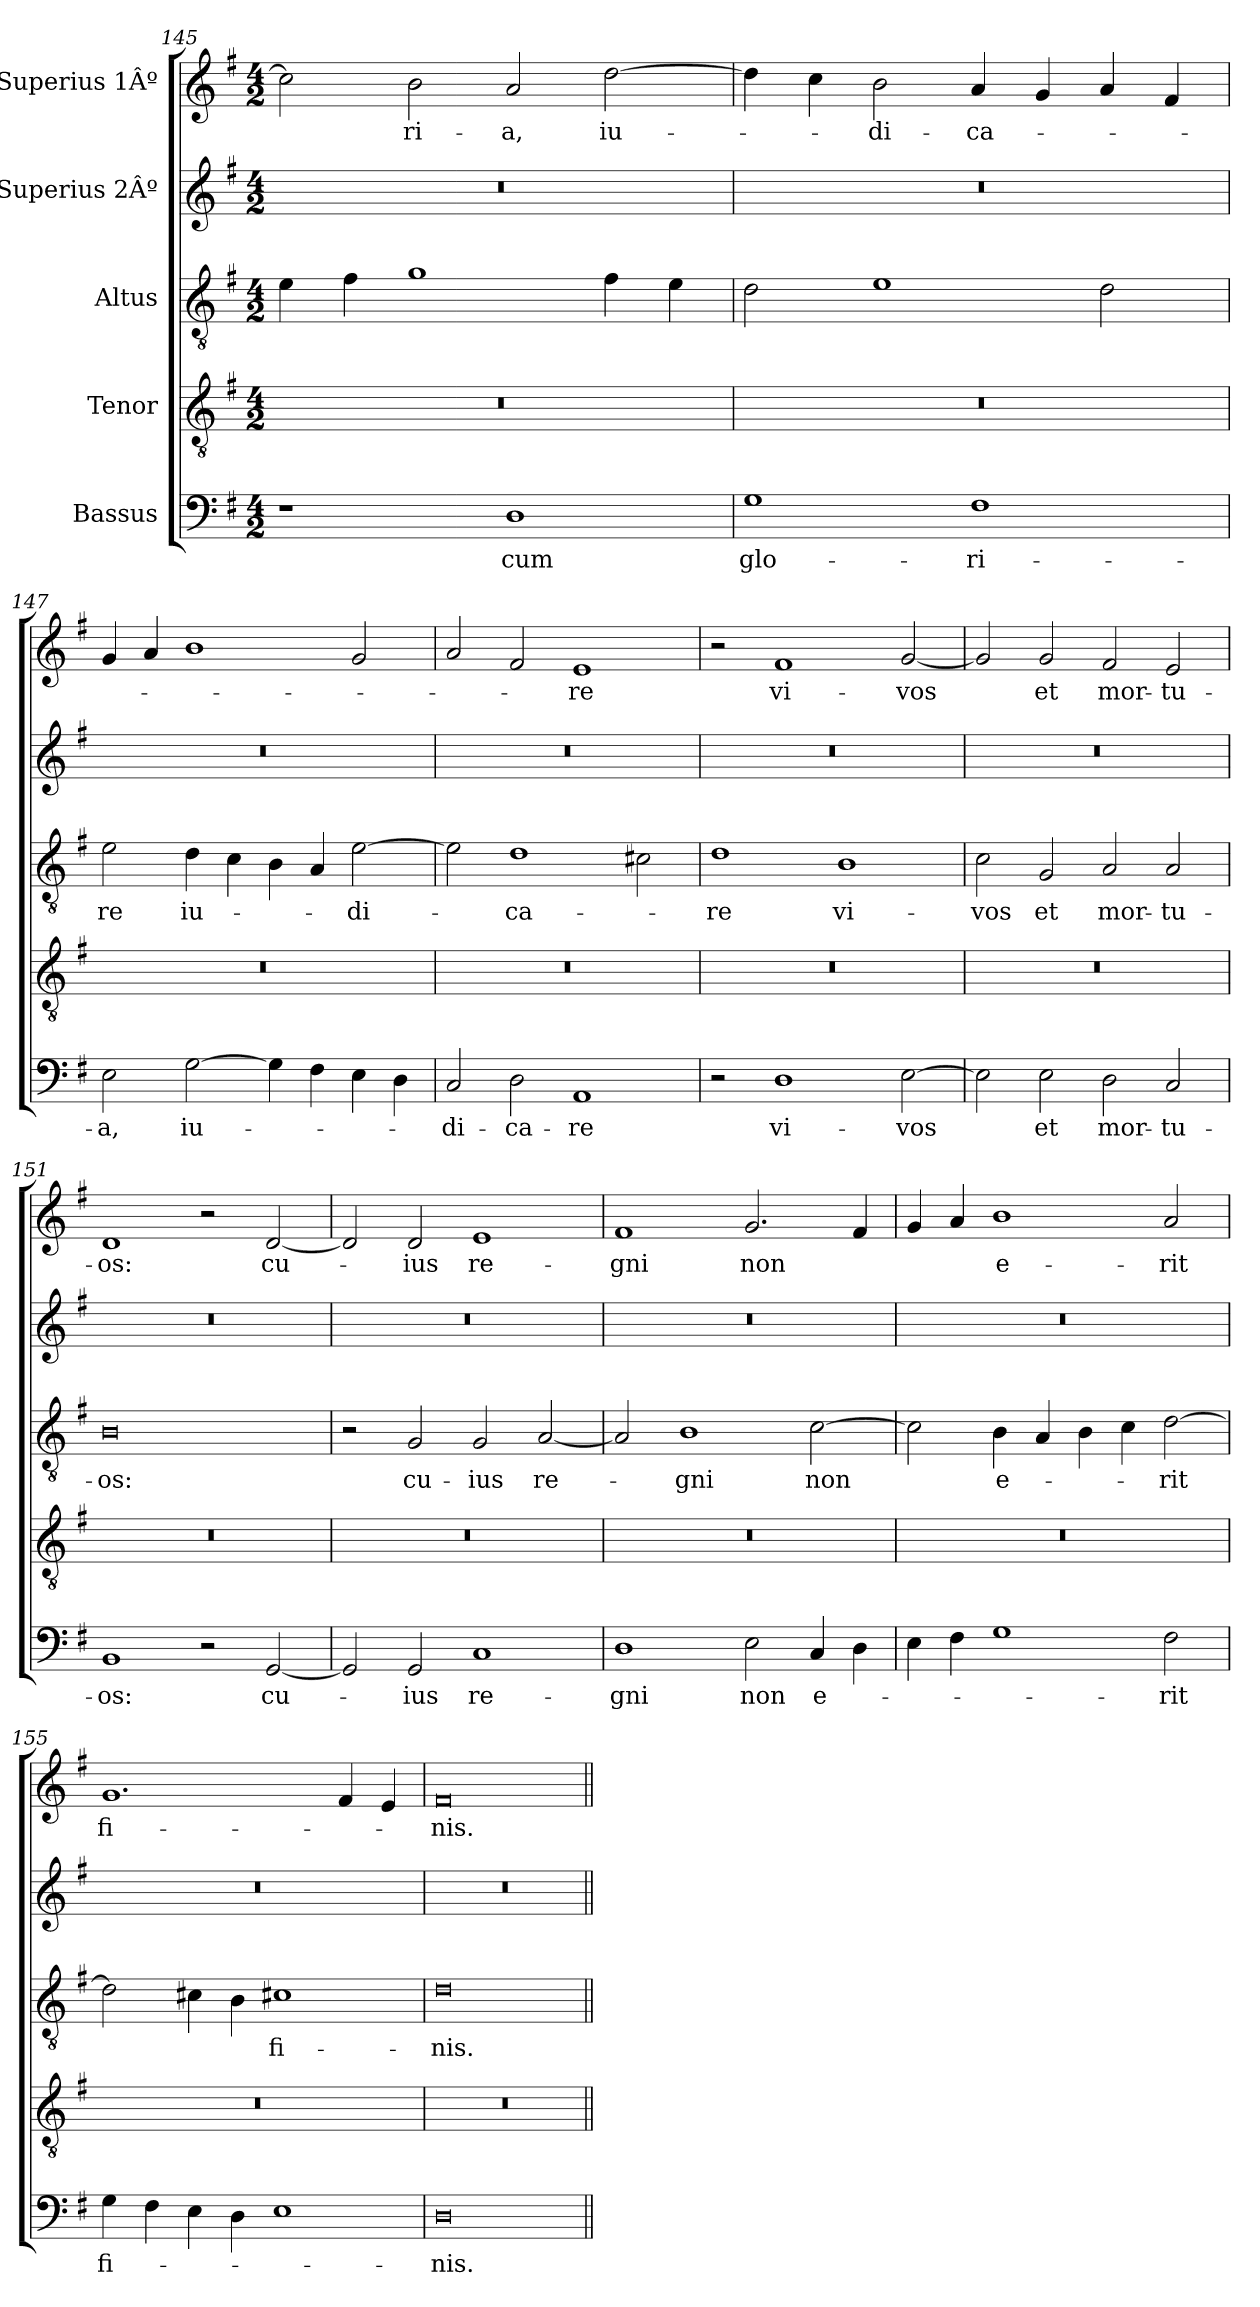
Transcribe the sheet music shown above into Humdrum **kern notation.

**kern	**text	**kern	**kern	**text	**kern	**kern	**text
*part5	*part5	*part4	*part3	*part3	*part2	*part1	*part1
*staff5	*staff5	*staff4	*staff3	*staff3	*staff2	*staff1	*staff1
*I"Bassus	*	*I"Tenor	*I"Altus	*	*I"Superius 2Âº	*I"Superius 1Âº	*
*clefF4	*	*clefGv2	*clefGv2	*	*clefG2	*clefG2	*
*k[f#]	*	*k[f#]	*k[f#]	*	*k[f#]	*k[f#]	*
*M4/2	*	*M4/2	*M4/2	*	*M4/2	*M4/2	*
=145	=145	=145	=145	=145	=145	=145	=145
1r	.	0r	4e\	.	0r	2cc\]	.
.	.	.	4f#\	.	.	.	.
.	.	.	1g\	.	.	2b\	-ri-
1D\	cum	.	.	.	.	2a/	-a,
.	.	.	4f#\	.	.	[2dd\	iu-
.	.	.	4e\	.	.	.	.
=146	=146	=146	=146	=146	=146	=146	=146
1G\	glo-	0r	2d\	.	0r	4dd\]	.
.	.	.	.	.	.	4cc\	.
.	.	.	1e\	.	.	2b\	-di-
1F#\	-ri-	.	.	.	.	4a/	-ca-
.	.	.	.	.	.	4g/	.
.	.	.	2d\	.	.	4a/	.
.	.	.	.	.	.	4f#/	.
=147	=147	=147	=147	=147	=147	=147	=147
2E\	-a,	0r	2e\	-re	0r	4g/	.
.	.	.	.	.	.	4a/	.
[2G\	iu-	.	4d\	iu-	.	1b\	.
.	.	.	4c\	.	.	.	.
4G\]	.	.	4B\	.	.	.	.
4F#\	.	.	4A/	.	.	.	.
4E\	.	.	[2e\	-di-	.	2g/	.
4D\	.	.	.	.	.	.	.
=148	=148	=148	=148	=148	=148	=148	=148
2C/	-di-	0r	2e\]	.	0r	2a/	.
2D\	-ca-	.	1d\	-ca-	.	2f#/	.
1AA/	-re	.	.	.	.	1e/	-re
.	.	.	2c#X\	.	.	.	.
=149	=149	=149	=149	=149	=149	=149	=149
2r	.	0r	1d\	-re	0r	2r	.
1D\	vi-	.	.	.	.	1f#/	vi-
.	.	.	1B\	vi-	.	.	.
[2E\	-vos	.	.	.	.	[2g/	-vos
=150	=150	=150	=150	=150	=150	=150	=150
2E\]	.	0r	2c\	-vos	0r	2g/]	.
2E\	et	.	2G/	et	.	2g/	et
2D\	mor-	.	2A/	mor-	.	2f#/	mor-
2C/	-tu-	.	2A/	-tu-	.	2e/	-tu-
=151	=151	=151	=151	=151	=151	=151	=151
1BB/	-os:	0r	0B\	-os:	0r	1d/	-os:
2r	.	.	.	.	.	2r	.
[2GG/	cu-	.	.	.	.	[2d/	cu-
=152	=152	=152	=152	=152	=152	=152	=152
2GG/]	.	0r	2r	.	0r	2d/]	.
2GG/	-ius	.	2G/	cu-	.	2d/	-ius
1C/	re-	.	2G/	-ius	.	1e/	re-
.	.	.	[2A/	re-	.	.	.
=153	=153	=153	=153	=153	=153	=153	=153
1D\	-gni	0r	2A/]	.	0r	1f#/	-gni
.	.	.	1B\	-gni	.	.	.
2E\	non	.	.	.	.	2.g/	non
4C/	e-	.	[2c\	non	.	.	.
4D\	.	.	.	.	.	4f#/	.
=154	=154	=154	=154	=154	=154	=154	=154
4E\	.	0r	2c\]	.	0r	4g/	.
4F#\	.	.	.	.	.	4a/	.
1G\	.	.	4B\	e-	.	1b\	e-
.	.	.	4A/	.	.	.	.
.	.	.	4B\	.	.	.	.
.	.	.	4c\	.	.	.	.
2F#\	-rit	.	[2d\	-rit	.	2a/	-rit
=155	=155	=155	=155	=155	=155	=155	=155
4G\	fi-	0r	2d\]	.	0r	1.g/	fi-
4F#\	.	.	.	.	.	.	.
4E\	.	.	4c#X\	.	.	.	.
4D\	.	.	4B\	.	.	.	.
1E\	.	.	1c#X\	fi-	.	.	.
.	.	.	.	.	.	4f#/	.
.	.	.	.	.	.	4e/	.
=156	=156	=156	=156	=156	=156	=156	=156
0D\	-nis.	0r	0d\	-nis.	0r	0f#/	-nis.
=||	=||	=||	=||	=||	=||	=||	=||
*-	*-	*-	*-	*-	*-	*-	*-
